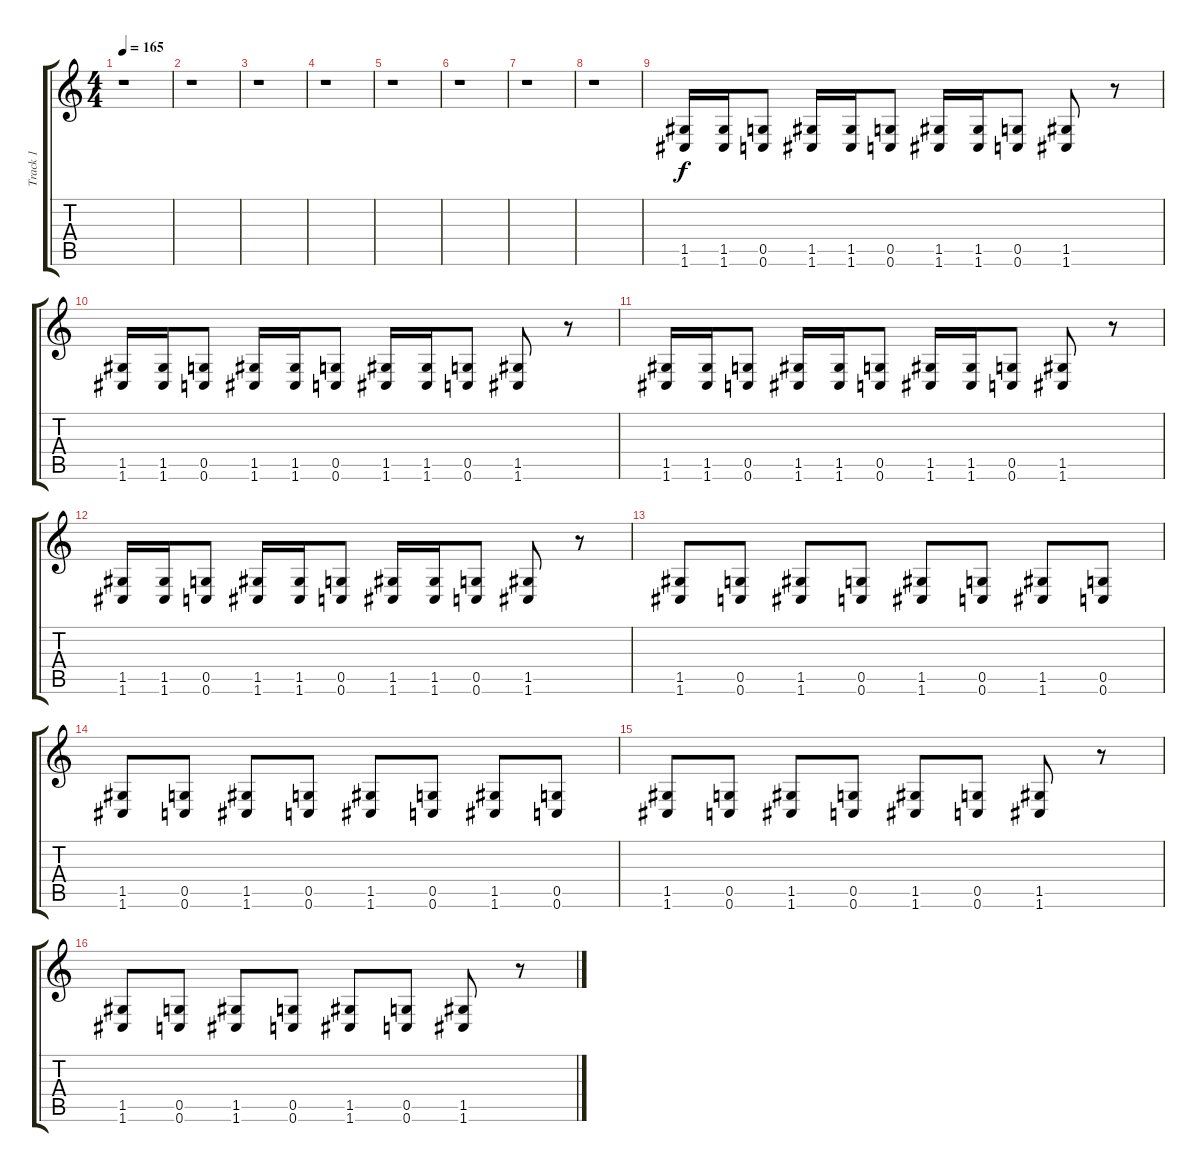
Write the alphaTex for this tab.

\track ("Track 1" "Track 1") {instrument distortionguitar}
\staff {score tabs}
\tuning (D4 A3 F3 C3 G2 C2) {hide}
\ts (4 4)
\tempo 165
\clef g2
\ks c
r.1{dy f} |
r.1 |
r.1 |
r.1 |
r.1 |
r.1 |
r.1 |
r.1 |
(1.5 1.6).16 (1.5 1.6).16 (0.5 0.6).8 (1.5 1.6).16 (1.5 1.6).16 (0.5 0.6).8 (1.5 1.6).16 (1.5 1.6).16 (0.5 0.6).8 (1.5 1.6).8 r.8 |
(1.5 1.6).16 (1.5 1.6).16 (0.5 0.6).8 (1.5 1.6).16 (1.5 1.6).16 (0.5 0.6).8 (1.5 1.6).16 (1.5 1.6).16 (0.5 0.6).8 (1.5 1.6).8 r.8 |
(1.5 1.6).16 (1.5 1.6).16 (0.5 0.6).8 (1.5 1.6).16 (1.5 1.6).16 (0.5 0.6).8 (1.5 1.6).16 (1.5 1.6).16 (0.5 0.6).8 (1.5 1.6).8 r.8 |
(1.5 1.6).16 (1.5 1.6).16 (0.5 0.6).8 (1.5 1.6).16 (1.5 1.6).16 (0.5 0.6).8 (1.5 1.6).16 (1.5 1.6).16 (0.5 0.6).8 (1.5 1.6).8 r.8 |
(1.5 1.6).8 (0.5 0.6).8 (1.5 1.6).8 (0.5 0.6).8 (1.5 1.6).8 (0.5 0.6).8 (1.5 1.6).8 (0.5 0.6).8 |
(1.5 1.6).8 (0.5 0.6).8 (1.5 1.6).8 (0.5 0.6).8 (1.5 1.6).8 (0.5 0.6).8 (1.5 1.6).8 (0.5 0.6).8 |
(1.5 1.6).8 (0.5 0.6).8 (1.5 1.6).8 (0.5 0.6).8 (1.5 1.6).8 (0.5 0.6).8 (1.5 1.6).8 r.8 |
(1.5 1.6).8 (0.5 0.6).8 (1.5 1.6).8 (0.5 0.6).8 (1.5 1.6).8 (0.5 0.6).8 (1.5 1.6).8 r.8
